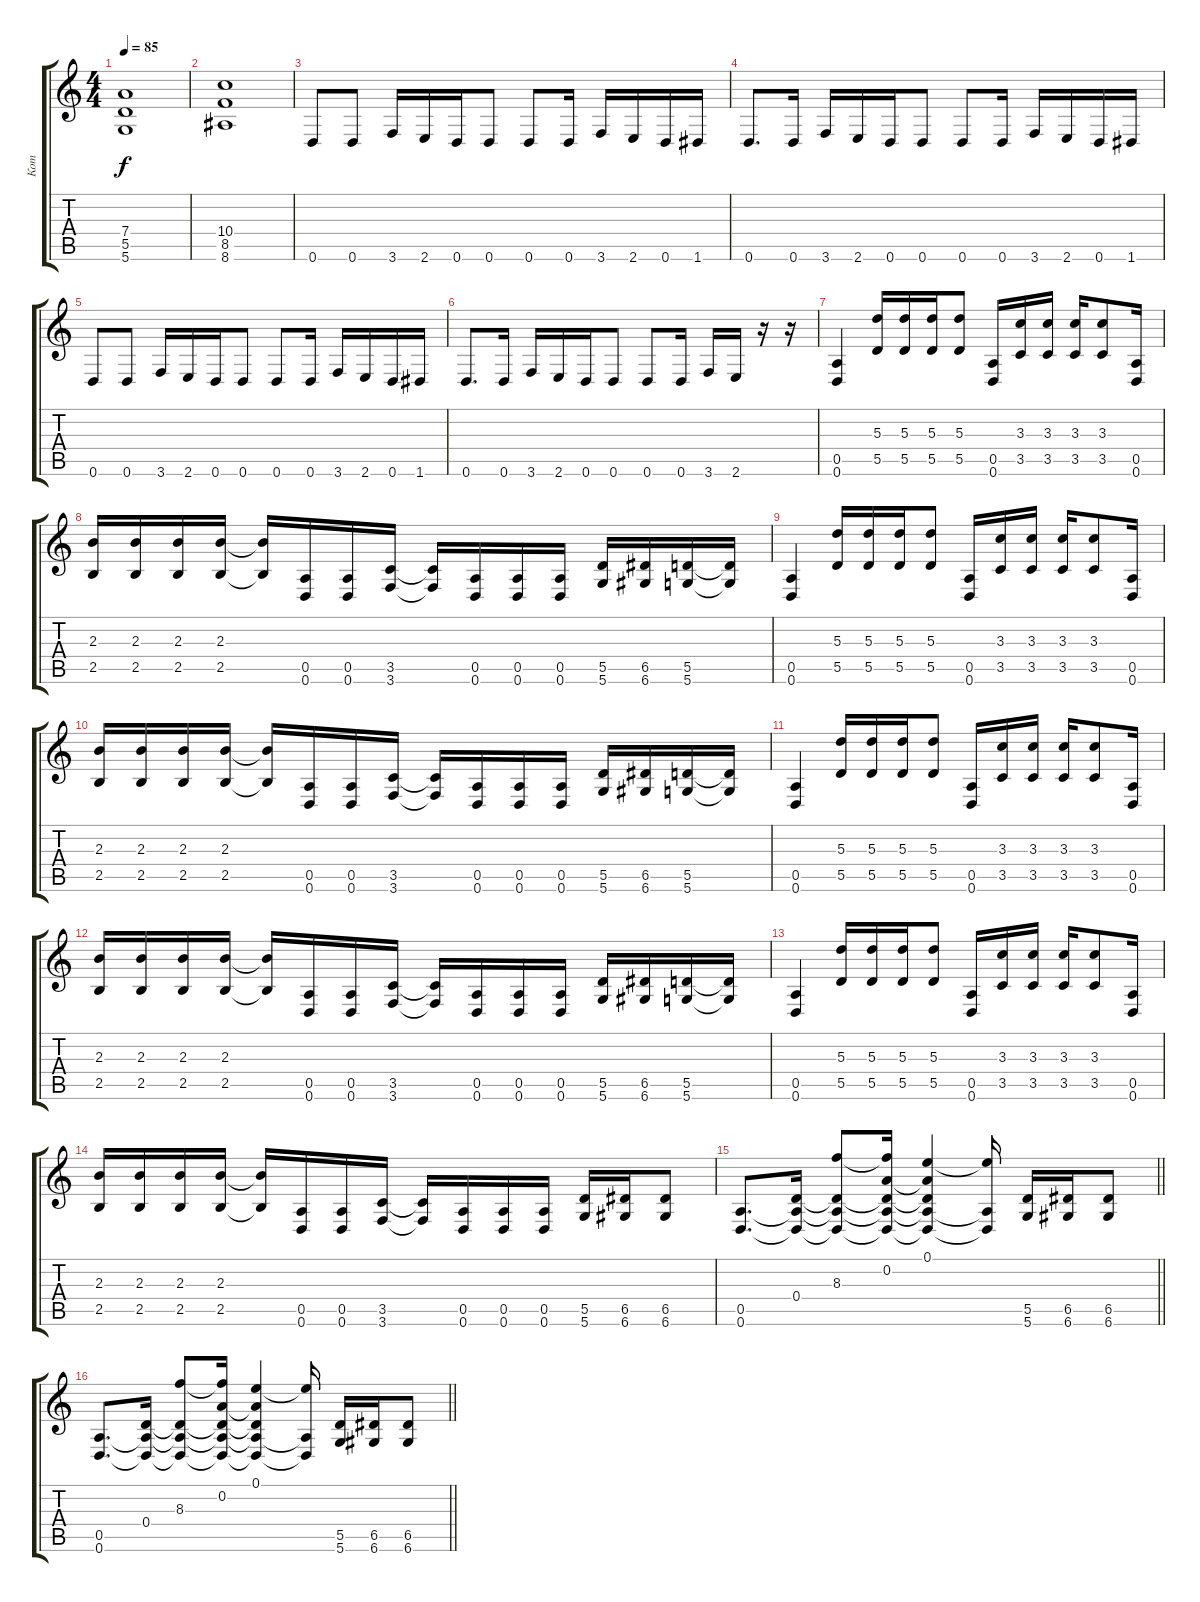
\track ("Кот" "Кот") {instrument distortionguitar}
\staff {score tabs}
\tuning (E4 A3 A3 D3 A2 D2) {hide}
\ts (4 4)
\tempo 85
\clef g2
\ks c
(7.4 5.5 5.6).1{dy f} |
(10.4 8.5 8.6).1 |
0.6.8 0.6.8 3.6.16 2.6.16 0.6.16 0.6.8 0.6.8 0.6.16 3.6.16 2.6.16 0.6.16 1.6.16 |
0.6.8{d} 0.6.16 3.6.16 2.6.16 0.6.16 0.6.8 0.6.8 0.6.16 3.6.16 2.6.16 0.6.16 1.6.16 |
0.6.8 0.6.8 3.6.16 2.6.16 0.6.16 0.6.8 0.6.8 0.6.16 3.6.16 2.6.16 0.6.16 1.6.16 |
0.6.8{d} 0.6.16 3.6.16 2.6.16 0.6.16 0.6.8 0.6.8 0.6.16 3.6.16 2.6.16 r.16 r.16 |
(0.5 0.6).4 (5.3 5.5).16 (5.3 5.5).16 (5.3 5.5).16 (5.3 5.5).8 (0.5 0.6).16 (3.3 3.5).16 (3.3 3.5).16 (3.3 3.5).16 (3.3 3.5).8 (0.5 0.6).16 |
(2.3 2.5).16 (2.3 2.5).16 (2.3 2.5).16 (2.3 2.5).16 (2.3{t} 2.5{t}).16 (0.5 0.6).16 (0.5 0.6).16 (3.5 3.6).16 (3.5{t} 3.6{t}).16 (0.5 0.6).16 (0.5 0.6).16 (0.5 0.6).16 (5.5 5.6).16 (6.5 6.6).16 (5.5 5.6).16 (5.5{t} 5.6{t}).16 |
(0.5 0.6).4 (5.3 5.5).16 (5.3 5.5).16 (5.3 5.5).16 (5.3 5.5).8 (0.5 0.6).16 (3.3 3.5).16 (3.3 3.5).16 (3.3 3.5).16 (3.3 3.5).8 (0.5 0.6).16 |
(2.3 2.5).16 (2.3 2.5).16 (2.3 2.5).16 (2.3 2.5).16 (2.3{t} 2.5{t}).16 (0.5 0.6).16 (0.5 0.6).16 (3.5 3.6).16 (3.5{t} 3.6{t}).16 (0.5 0.6).16 (0.5 0.6).16 (0.5 0.6).16 (5.5 5.6).16 (6.5 6.6).16 (5.5 5.6).16 (5.5{t} 5.6{t}).16 |
(0.5 0.6).4 (5.3 5.5).16 (5.3 5.5).16 (5.3 5.5).16 (5.3 5.5).8 (0.5 0.6).16 (3.3 3.5).16 (3.3 3.5).16 (3.3 3.5).16 (3.3 3.5).8 (0.5 0.6).16 |
(2.3 2.5).16 (2.3 2.5).16 (2.3 2.5).16 (2.3 2.5).16 (2.3{t} 2.5{t}).16 (0.5 0.6).16 (0.5 0.6).16 (3.5 3.6).16 (3.5{t} 3.6{t}).16 (0.5 0.6).16 (0.5 0.6).16 (0.5 0.6).16 (5.5 5.6).16 (6.5 6.6).16 (5.5 5.6).16 (5.5{t} 5.6{t}).16 |
(0.5 0.6).4 (5.3 5.5).16 (5.3 5.5).16 (5.3 5.5).16 (5.3 5.5).8 (0.5 0.6).16 (3.3 3.5).16 (3.3 3.5).16 (3.3 3.5).16 (3.3 3.5).8 (0.5 0.6).16 |
(2.3 2.5).16 (2.3 2.5).16 (2.3 2.5).16 (2.3 2.5).16 (2.3{t} 2.5{t}).16 (0.5 0.6).16 (0.5 0.6).16 (3.5 3.6).16 (3.5{t} 3.6{t}).16 (0.5 0.6).16 (0.5 0.6).16 (0.5 0.6).16 (5.5 5.6).16 (6.5 6.6).16 (6.5 6.6).8 |
\barLineRight lightlight
(0.5 0.6).8{d} (0.4 0.5{t} 0.6{t}).16 (8.3 0.4{t} 0.5{t} 0.6{t}).8 (0.2 8.3{t} 0.4{t} 0.5{t} 0.6{t}).16 (0.1 0.2{t} 0.4{t} 0.5{t} 0.6{t}).4 (0.1{t} 0.5{t} 0.6{t}).16 (5.5 5.6).16 (6.5 6.6).16 (6.5 6.6).8 |
\barLineRight lightlight
(0.5 0.6).8{d} (0.4 0.5{t} 0.6{t}).16 (8.3 0.4{t} 0.5{t} 0.6{t}).8 (0.2 8.3{t} 0.4{t} 0.5{t} 0.6{t}).16 (0.1 0.2{t} 0.4{t} 0.5{t} 0.6{t}).4 (0.1{t} 0.5{t} 0.6{t}).16 (5.5 5.6).16 (6.5 6.6).16 (6.5 6.6).8
